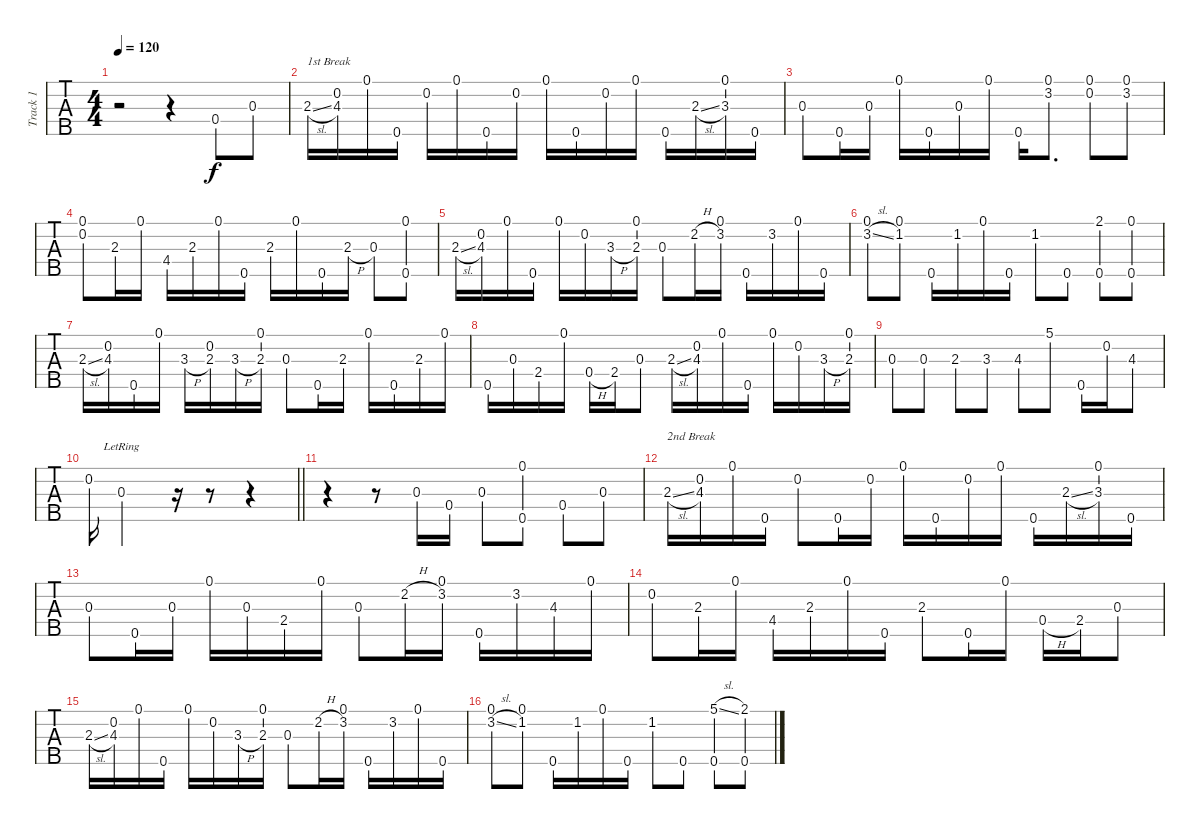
\track ("Track 1" "Track 1") {instrument banjo}
\staff {tabs}
\tuning (D4 B3 G3 D3 G4) {hide}
\displaytranspose 12
\ts (4 4)
\tempo 120
\clef g2
\ks c
r.2{dy f instrument banjo} r.4 0.4.8 0.3.8 |
2.3{sl}.16{txt "1st Break"} (0.2 4.3).16 0.1.16 0.5.16 0.2.16 0.1.16 0.5.16 0.2.16 0.1.16 0.5.16 0.2.16 0.1.16 0.5.16 2.3{sl}.16 (0.1 3.3).16 0.5.16 |
0.3.8 0.5.16 0.3.16 0.1.16 0.5.16 0.3.16 0.1.16 0.5.16 (0.1 3.2).8{d} (0.1 0.2).8 (0.1 3.2).8 |
(0.1 0.2).8 2.3.16 0.1.16 4.4.16 2.3.16 0.1.16 0.5.16 2.3.16 0.1.16 0.5.16 2.3{h}.16 0.3.8 (0.1 0.5).8 |
2.3{sl}.16 (0.2 4.3).16 0.1.16 0.5.16 0.1.16 0.2.16 3.3{h}.16 (0.1 2.3).16 0.3.8 2.2{h}.16 (0.1 3.2).16 0.5.16 3.2.16 0.1.16 0.5.16 |
(0.1 3.2{sl}).8 (0.1 1.2).8 0.5.16 1.2.16 0.1.16 0.5.16 1.2.8 0.5.8 (2.1 0.5).8 (0.1 0.5).8 |
2.3{sl}.16 (0.2 4.3).16 0.5.16 0.1.16 3.3{h}.16 (0.2 2.3).16 3.3{h}.16 (0.1 2.3).16 0.3.8 0.5.16 2.3.16 0.1.16 0.5.16 2.3.16 0.1.16 |
0.5.16 0.3.16 2.4.16 0.1.16 0.4{h}.16 2.4.16 0.3.8 2.3{sl}.16 (0.2 4.3).16 0.1.16 0.5.16 0.1.16 0.2.16 3.3{h}.16 (0.1 2.3).16 |
0.3.8 0.3.8 2.3.8 3.3.8 4.3.8 5.1.8 0.5.16 0.2.16 4.3.8 |
\barLineRight lightlight
0.2.16 0.3{lr}.2 r.16 r.8 r.4 |
r.4 r.8 0.3.16 0.4.16 0.3.8 (0.1 0.5).8 0.4.8 0.3.8 |
2.3{sl}.16{txt "2nd Break"} (0.2 4.3).16 0.1.16 0.5.16 0.2.8 0.5.16 0.2.16 0.1.16 0.5.16 0.2.16 0.1.16 0.5.16 2.3{sl}.16 (0.1 3.3).16 0.5.16 |
0.3.8 0.5.16 0.3.16 0.1.16 0.3.16 2.4.16 0.1.16 0.3.8 2.2{h}.16 (0.1 3.2).16 0.5.16 3.2.16 4.3.16 0.1.16 |
0.2.8 2.3.16 0.1.16 4.4.16 2.3.16 0.1.16 0.5.16 2.3.8 0.5.16 0.1.16 0.4{h}.16 2.4.16 0.3.8 |
2.3{sl}.16 (0.2 4.3).16 0.1.16 0.5.16 0.1.16 0.2.16 3.3{h}.16 (0.1 2.3).16 0.3.8 2.2{h}.16 (0.1 3.2).16 0.5.16 3.2.16 0.1.16 0.5.16 |
(0.1 3.2{sl}).8 (0.1 1.2).8 0.5.16 1.2.16 0.1.16 0.5.16 1.2.8 0.5.8 (5.1{sl} 0.5).8 (2.1 0.5).8
